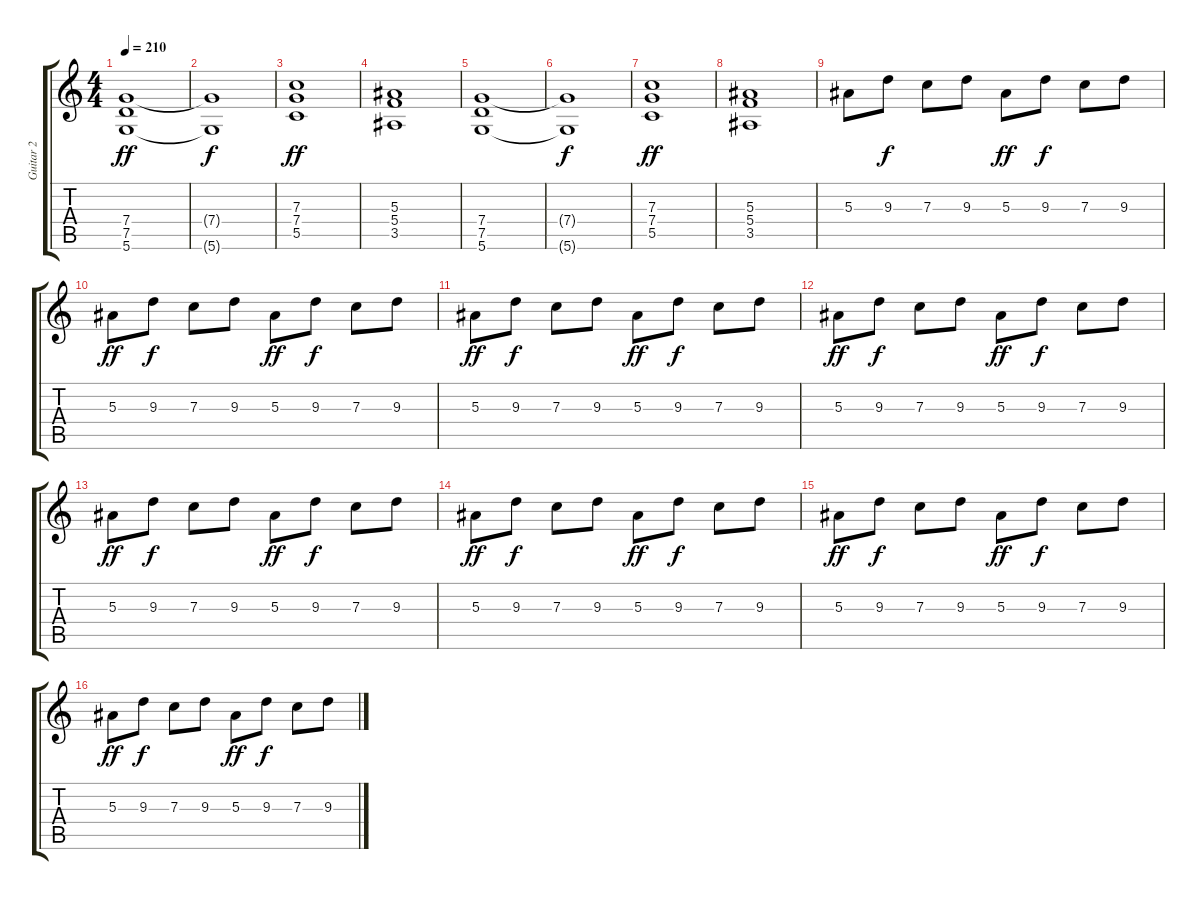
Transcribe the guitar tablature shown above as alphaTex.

\track ("Guitar 2" "Guitar 2") {instrument distortionguitar}
\staff {score tabs}
\tuning (D4 A3 F3 C3 G2 D2) {hide}
\ts (4 4)
\tempo 210
\clef g2
\ks c
(7.4 7.5 5.6).1{dy ff} |
(7.4{t} 5.6{t}).1{dy f} |
(7.3 7.4 5.5).1{dy ff} |
(5.3 5.4 3.5).1 |
(7.4 7.5 5.6).1 |
(7.4{t} 5.6{t}).1{dy f} |
(7.3 7.4 5.5).1{dy ff} |
(5.3 5.4 3.5).1 |
5.3.8 9.3.8{dy f} 7.3.8 9.3.8 5.3.8{dy ff} 9.3.8{dy f} 7.3.8 9.3.8 |
5.3.8{dy ff} 9.3.8{dy f} 7.3.8 9.3.8 5.3.8{dy ff} 9.3.8{dy f} 7.3.8 9.3.8 |
5.3.8{dy ff} 9.3.8{dy f} 7.3.8 9.3.8 5.3.8{dy ff} 9.3.8{dy f} 7.3.8 9.3.8 |
5.3.8{dy ff} 9.3.8{dy f} 7.3.8 9.3.8 5.3.8{dy ff} 9.3.8{dy f} 7.3.8 9.3.8 |
5.3.8{dy ff} 9.3.8{dy f} 7.3.8 9.3.8 5.3.8{dy ff} 9.3.8{dy f} 7.3.8 9.3.8 |
5.3.8{dy ff} 9.3.8{dy f} 7.3.8 9.3.8 5.3.8{dy ff} 9.3.8{dy f} 7.3.8 9.3.8 |
5.3.8{dy ff} 9.3.8{dy f} 7.3.8 9.3.8 5.3.8{dy ff} 9.3.8{dy f} 7.3.8 9.3.8 |
5.3.8{dy ff} 9.3.8{dy f} 7.3.8 9.3.8 5.3.8{dy ff} 9.3.8{dy f} 7.3.8 9.3.8
